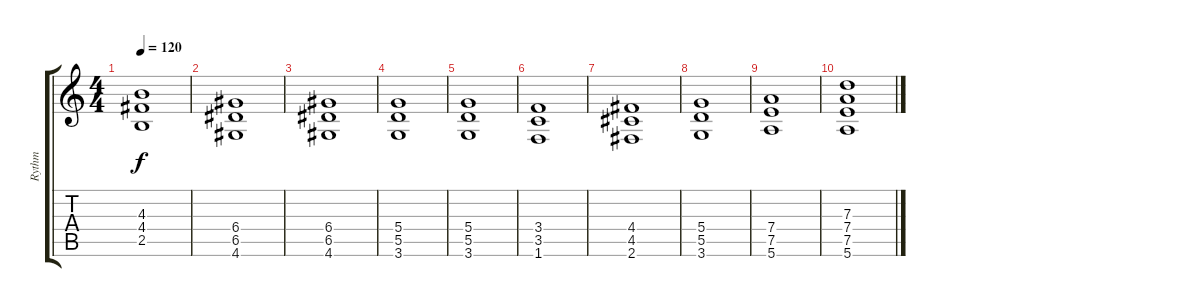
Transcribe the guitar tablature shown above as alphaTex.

\track ("Rythm" "Rythm") {instrument distortionguitar}
\staff {score tabs}
\tuning (E4 B3 G3 D3 A2 E2) {hide}
\ts (4 4)
\tempo 120
\clef g2
\ks c
(4.3 4.4 2.5).1{dy f} |
(6.4 6.5 4.6).1 |
(6.4 6.5 4.6).1 |
(5.4 5.5 3.6).1 |
(5.4 5.5 3.6).1 |
(3.4 3.5 1.6).1 |
(4.4 4.5 2.6).1 |
(5.4 5.5 3.6).1 |
(7.4 7.5 5.6).1 |
(7.3 7.4 7.5 5.6).1
